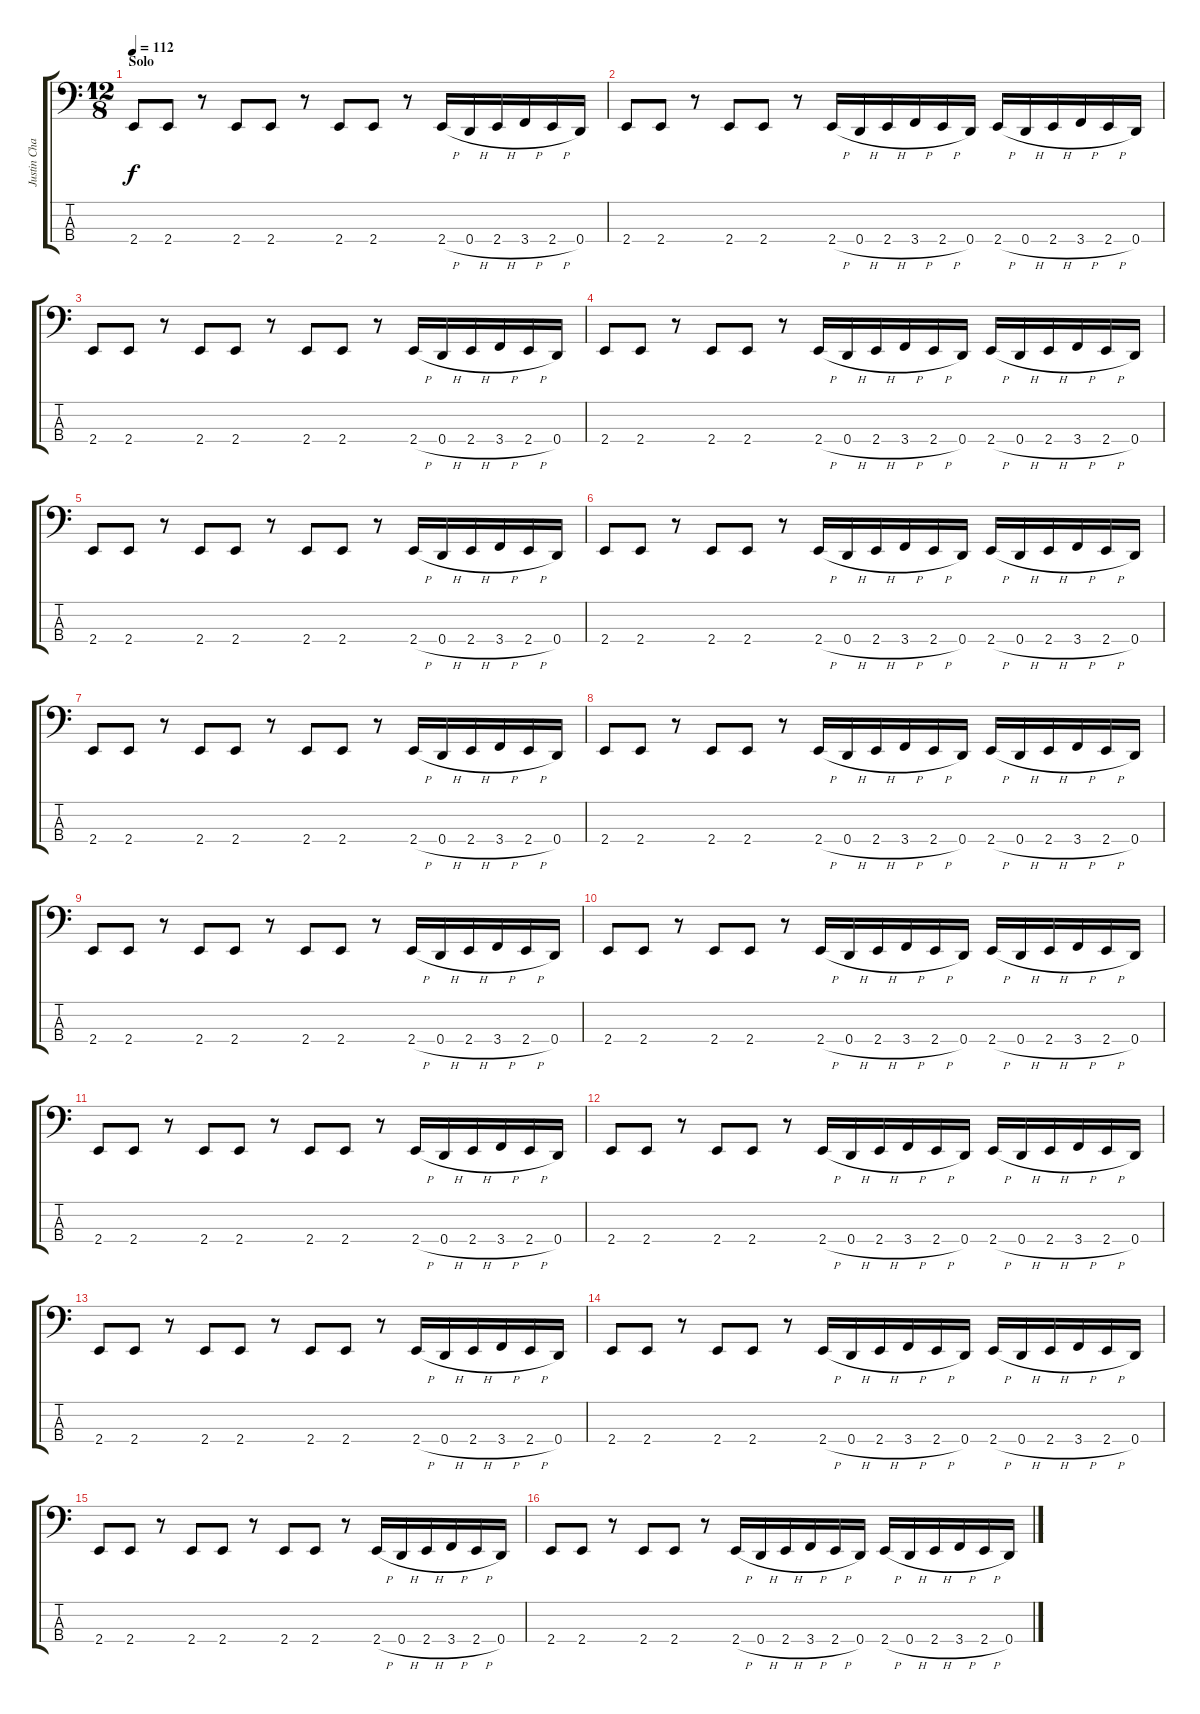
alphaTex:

\track ("Justin Chancellor" "Justin Cha") {instrument electricbasspick}
\staff {score tabs}
\tuning (G2 D2 A1 D1) {hide}
\ts (12 8)
\section ("" "Solo")
\tempo 112
\clef f4
\ks c
2.4.8{dy f volume 8} 2.4.8 r.8 2.4.8 2.4.8 r.8 2.4.8 2.4.8 r.8 2.4{h}.16 0.4{h}.16 2.4{h}.16 3.4{h}.16 2.4{h}.16 0.4.16 |
2.4.8 2.4.8 r.8 2.4.8 2.4.8 r.8 2.4{h}.16 0.4{h}.16 2.4{h}.16 3.4{h}.16 2.4{h}.16 0.4.16 2.4{h}.16 0.4{h}.16 2.4{h}.16 3.4{h}.16 2.4{h}.16 0.4.16 |
2.4.8 2.4.8 r.8 2.4.8 2.4.8 r.8 2.4.8 2.4.8 r.8 2.4{h}.16 0.4{h}.16 2.4{h}.16 3.4{h}.16 2.4{h}.16 0.4.16 |
2.4.8 2.4.8 r.8 2.4.8 2.4.8 r.8 2.4{h}.16 0.4{h}.16 2.4{h}.16 3.4{h}.16 2.4{h}.16 0.4.16 2.4{h}.16 0.4{h}.16 2.4{h}.16 3.4{h}.16 2.4{h}.16 0.4.16 |
2.4.8 2.4.8 r.8 2.4.8 2.4.8 r.8 2.4.8 2.4.8 r.8 2.4{h}.16 0.4{h}.16 2.4{h}.16 3.4{h}.16 2.4{h}.16 0.4.16 |
2.4.8 2.4.8 r.8 2.4.8 2.4.8 r.8 2.4{h}.16 0.4{h}.16 2.4{h}.16 3.4{h}.16 2.4{h}.16 0.4.16 2.4{h}.16 0.4{h}.16 2.4{h}.16 3.4{h}.16 2.4{h}.16 0.4.16 |
2.4.8 2.4.8 r.8 2.4.8 2.4.8 r.8 2.4.8 2.4.8 r.8 2.4{h}.16 0.4{h}.16 2.4{h}.16 3.4{h}.16 2.4{h}.16 0.4.16 |
2.4.8 2.4.8 r.8 2.4.8 2.4.8 r.8 2.4{h}.16 0.4{h}.16 2.4{h}.16 3.4{h}.16 2.4{h}.16 0.4.16 2.4{h}.16 0.4{h}.16 2.4{h}.16 3.4{h}.16 2.4{h}.16 0.4.16 |
2.4.8 2.4.8 r.8 2.4.8 2.4.8 r.8 2.4.8 2.4.8 r.8 2.4{h}.16 0.4{h}.16 2.4{h}.16 3.4{h}.16 2.4{h}.16 0.4.16 |
2.4.8 2.4.8 r.8 2.4.8 2.4.8 r.8 2.4{h}.16 0.4{h}.16 2.4{h}.16 3.4{h}.16 2.4{h}.16 0.4.16 2.4{h}.16 0.4{h}.16 2.4{h}.16 3.4{h}.16 2.4{h}.16 0.4.16 |
2.4.8 2.4.8 r.8 2.4.8 2.4.8 r.8 2.4.8 2.4.8 r.8 2.4{h}.16 0.4{h}.16 2.4{h}.16 3.4{h}.16 2.4{h}.16 0.4.16 |
2.4.8 2.4.8 r.8 2.4.8 2.4.8 r.8 2.4{h}.16 0.4{h}.16 2.4{h}.16 3.4{h}.16 2.4{h}.16 0.4.16 2.4{h}.16 0.4{h}.16 2.4{h}.16 3.4{h}.16 2.4{h}.16 0.4.16 |
2.4.8 2.4.8 r.8 2.4.8 2.4.8 r.8 2.4.8 2.4.8 r.8 2.4{h}.16 0.4{h}.16 2.4{h}.16 3.4{h}.16 2.4{h}.16 0.4.16 |
2.4.8 2.4.8 r.8 2.4.8 2.4.8 r.8 2.4{h}.16 0.4{h}.16 2.4{h}.16 3.4{h}.16 2.4{h}.16 0.4.16 2.4{h}.16 0.4{h}.16 2.4{h}.16 3.4{h}.16 2.4{h}.16 0.4.16 |
2.4.8 2.4.8 r.8 2.4.8 2.4.8 r.8 2.4.8 2.4.8 r.8 2.4{h}.16 0.4{h}.16 2.4{h}.16 3.4{h}.16 2.4{h}.16 0.4.16 |
2.4.8 2.4.8 r.8 2.4.8 2.4.8 r.8 2.4{h}.16 0.4{h}.16 2.4{h}.16 3.4{h}.16 2.4{h}.16 0.4.16 2.4{h}.16 0.4{h}.16 2.4{h}.16 3.4{h}.16 2.4{h}.16 0.4.16
